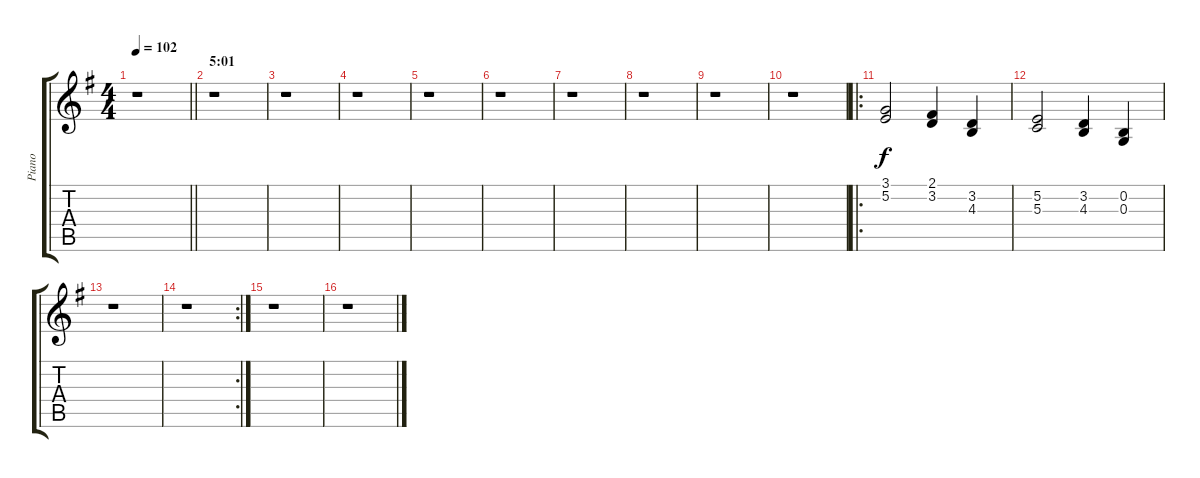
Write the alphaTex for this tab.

\track ("Piano" "Piano") {instrument acousticgrandpiano}
\staff {score tabs}
\tuning (E4 B3 G3 D3 A2 E2) {hide}
\ts (4 4)
\tempo 102
\clef g2
\barLineRight lightlight
\ks g
r.1{dy f} |
\section ("" "5:01")
r.1 |
r.1 |
r.1 |
r.1 |
r.1 |
r.1 |
r.1 |
r.1 |
r.1 |
\ro
(3.1 5.2).2 (2.1 3.2).4 (3.2 4.3).4 |
(5.2 5.3).2 (3.2 4.3).4 (0.2 0.3).4 |
r.1 |
\rc 2
r.1 |
r.1 |
r.1
